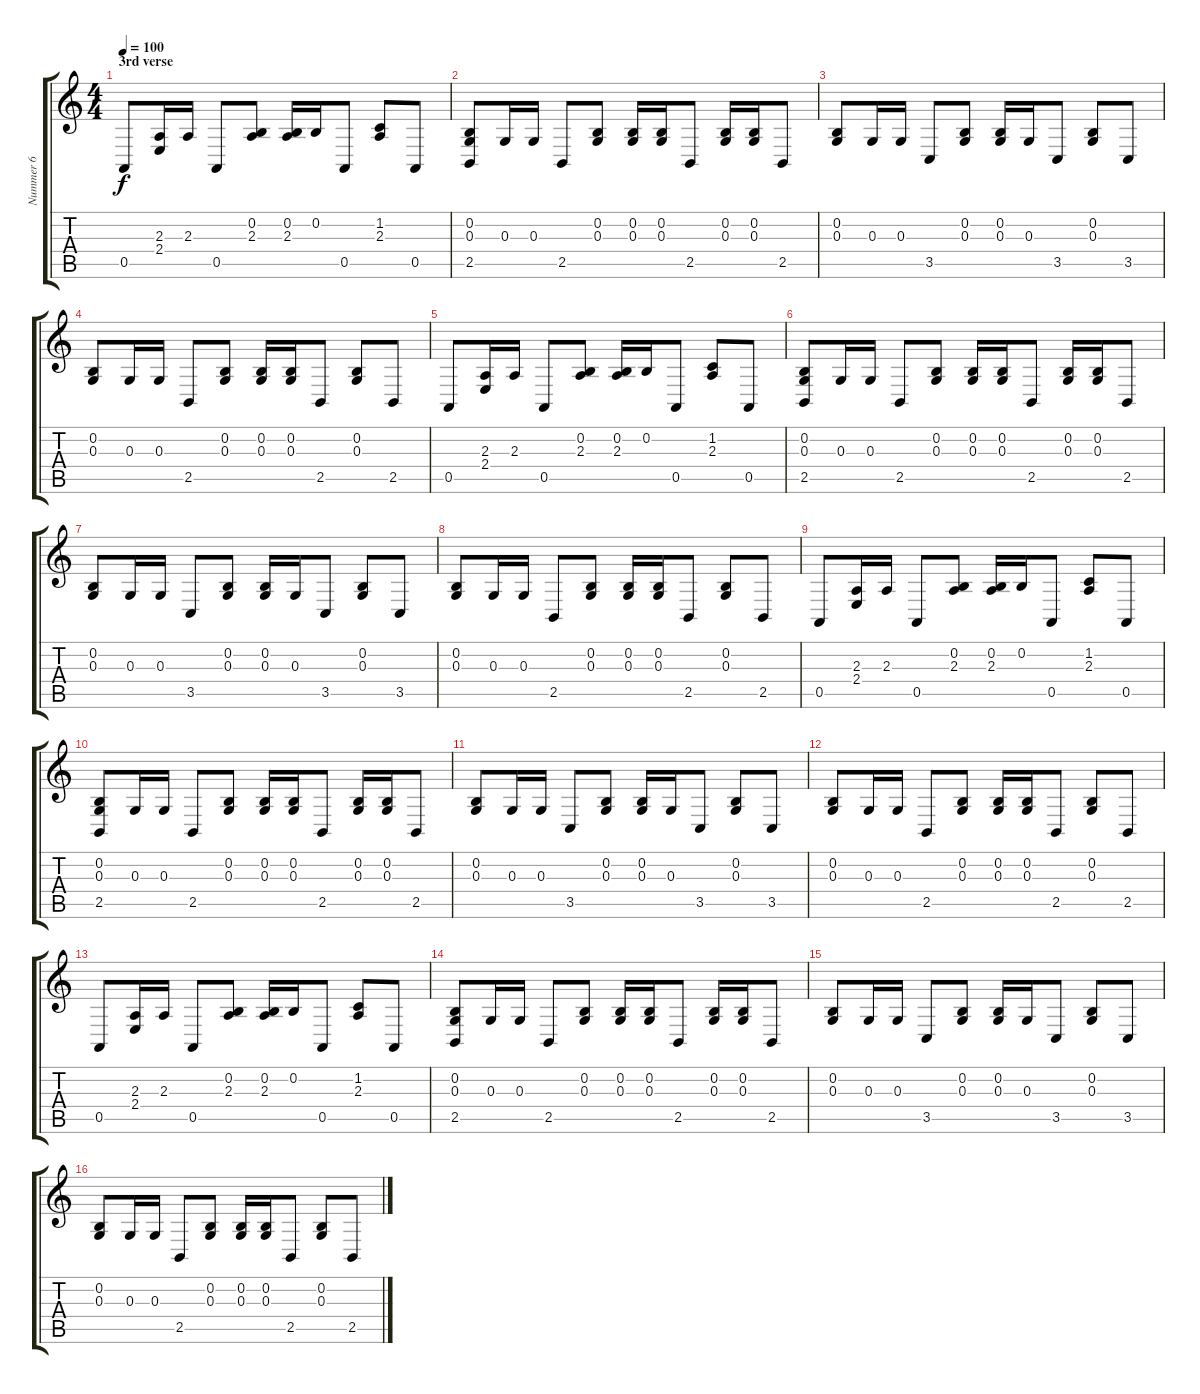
\track ("Nummer 6" "Nummer 6") {instrument tremolostrings}
\staff {score tabs}
\tuning (E4 B3 G3 D3 A2 E2) {hide}
\ts (4 4)
\section ("" "3rd verse")
\tempo 100
\clef g2
\ks c
0.5.8{dy f} (2.3 2.4).16 2.3.16 0.5.8 (0.2 2.3).8 (0.2 2.3).16 0.2.16 0.5.8 (1.2 2.3).8 0.5.8 |
(0.2 0.3 2.5).8 0.3.16 0.3.16 2.5.8 (0.2 0.3).8 (0.2 0.3).16 (0.2 0.3).16 2.5.8 (0.2 0.3).16 (0.2 0.3).16 2.5.8 |
(0.2 0.3).8 0.3.16 0.3.16 3.5.8 (0.2 0.3).8 (0.2 0.3).16 0.3.16 3.5.8 (0.2 0.3).8 3.5.8 |
(0.2 0.3).8 0.3.16 0.3.16 2.5.8 (0.2 0.3).8 (0.2 0.3).16 (0.2 0.3).16 2.5.8 (0.2 0.3).8 2.5.8 |
0.5.8 (2.3 2.4).16 2.3.16 0.5.8 (0.2 2.3).8 (0.2 2.3).16 0.2.16 0.5.8 (1.2 2.3).8 0.5.8 |
(0.2 0.3 2.5).8 0.3.16 0.3.16 2.5.8 (0.2 0.3).8 (0.2 0.3).16 (0.2 0.3).16 2.5.8 (0.2 0.3).16 (0.2 0.3).16 2.5.8 |
(0.2 0.3).8 0.3.16 0.3.16 3.5.8 (0.2 0.3).8 (0.2 0.3).16 0.3.16 3.5.8 (0.2 0.3).8 3.5.8 |
(0.2 0.3).8 0.3.16 0.3.16 2.5.8 (0.2 0.3).8 (0.2 0.3).16 (0.2 0.3).16 2.5.8 (0.2 0.3).8 2.5.8 |
0.5.8 (2.3 2.4).16 2.3.16 0.5.8 (0.2 2.3).8 (0.2 2.3).16 0.2.16 0.5.8 (1.2 2.3).8 0.5.8 |
(0.2 0.3 2.5).8 0.3.16 0.3.16 2.5.8 (0.2 0.3).8 (0.2 0.3).16 (0.2 0.3).16 2.5.8 (0.2 0.3).16 (0.2 0.3).16 2.5.8 |
(0.2 0.3).8 0.3.16 0.3.16 3.5.8 (0.2 0.3).8 (0.2 0.3).16 0.3.16 3.5.8 (0.2 0.3).8 3.5.8 |
(0.2 0.3).8 0.3.16 0.3.16 2.5.8 (0.2 0.3).8 (0.2 0.3).16 (0.2 0.3).16 2.5.8 (0.2 0.3).8 2.5.8 |
0.5.8 (2.3 2.4).16 2.3.16 0.5.8 (0.2 2.3).8 (0.2 2.3).16 0.2.16 0.5.8 (1.2 2.3).8 0.5.8 |
(0.2 0.3 2.5).8 0.3.16 0.3.16 2.5.8 (0.2 0.3).8 (0.2 0.3).16 (0.2 0.3).16 2.5.8 (0.2 0.3).16 (0.2 0.3).16 2.5.8 |
(0.2 0.3).8 0.3.16 0.3.16 3.5.8 (0.2 0.3).8 (0.2 0.3).16 0.3.16 3.5.8 (0.2 0.3).8 3.5.8 |
(0.2 0.3).8 0.3.16 0.3.16 2.5.8 (0.2 0.3).8 (0.2 0.3).16 (0.2 0.3).16 2.5.8 (0.2 0.3).8 2.5.8
